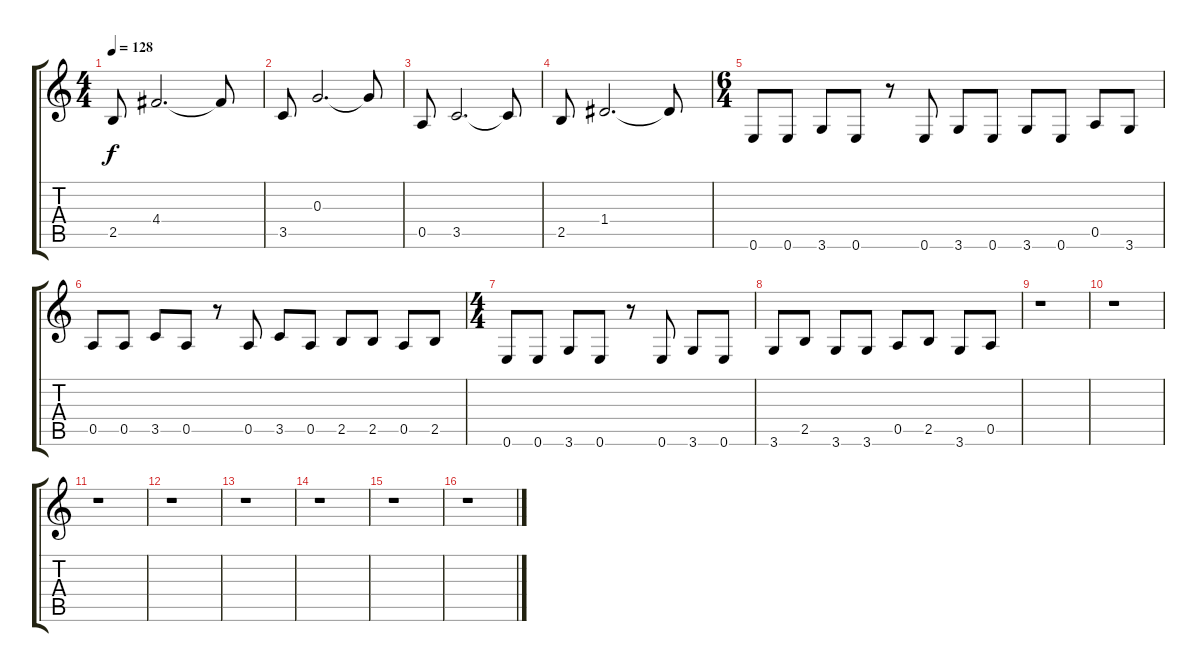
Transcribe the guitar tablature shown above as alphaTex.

\track "" {instrument electricguitarclean}
\staff {score tabs}
\tuning (E4 B3 G3 D3 A2 E2) {hide}
\ts (4 4)
\tempo 128
\clef g2
\ks c
2.5.8{dy f} 4.4.2{d} 4.4{t}.8 |
3.5.8 0.3.2{d} 0.3{t}.8 |
0.5.8 3.5.2{d} 3.5{t}.8 |
2.5.8 1.4.2{d} 1.4{t}.8 |
\ts (6 4)
0.6.8 0.6.8 3.6.8 0.6.8 r.8 0.6.8 3.6.8 0.6.8 3.6.8 0.6.8 0.5.8 3.6.8 |
0.5.8 0.5.8 3.5.8 0.5.8 r.8 0.5.8 3.5.8 0.5.8 2.5.8 2.5.8 0.5.8 2.5.8 |
\ts (4 4)
0.6.8 0.6.8 3.6.8 0.6.8 r.8 0.6.8 3.6.8 0.6.8 |
3.6.8 2.5.8 3.6.8 3.6.8 0.5.8 2.5.8 3.6.8 0.5.8 |
r.1 |
r.1 |
r.1 |
r.1 |
r.1 |
r.1 |
r.1 |
r.1
